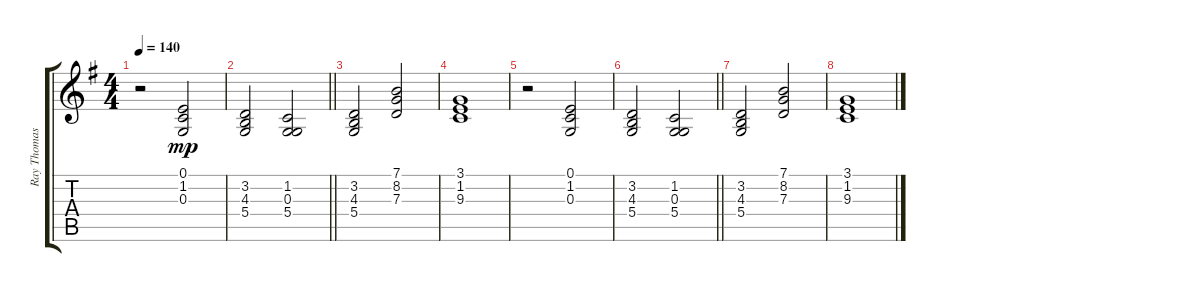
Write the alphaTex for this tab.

\track ("Ray Thomas" "Ray Thomas") {instrument synthvoice}
\staff {score tabs}
\tuning (E4 B3 G3 D3 A2 E2) {hide}
\ts (4 4)
\tempo 140
\clef g2
\ks g
r.2{dy mp} (0.1 1.2 0.3).2 |
\barLineRight lightlight
(3.2 4.3 5.4).2 (1.2 0.3 5.4).2 |
\section ("" "")
(3.2 4.3 5.4).2{volume 3 instrument choiraahs} (7.1 8.2 7.3).2 |
(3.1 1.2 9.3).1 |
r.2 (0.1 1.2 0.3).2 |
\barLineRight lightlight
(3.2 4.3 5.4).2 (1.2 0.3 5.4).2 |
\section ("" "")
(3.2 4.3 5.4).2{volume 0 instrument choiraahs} (7.1 8.2 7.3).2 |
(3.1 1.2 9.3).1
